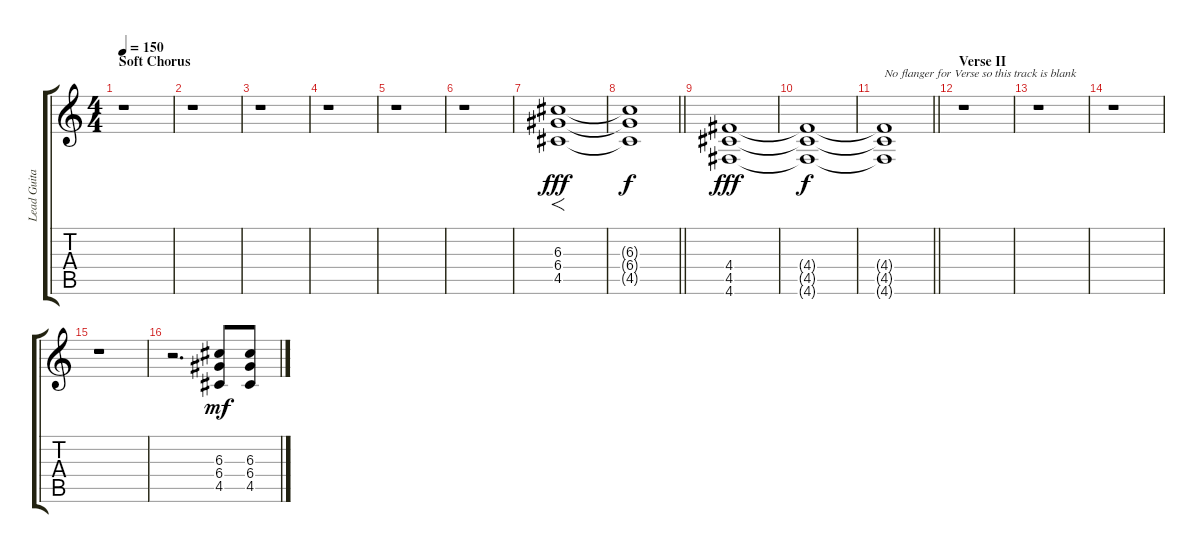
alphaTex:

\track ("Lead Guitar" "Lead Guita") {instrument distortionguitar}
\staff {score tabs}
\tuning (E4 B3 G3 D3 A2 D2) {hide}
\ts (4 4)
\section ("" "Soft Chorus")
\tempo 150
\clef g2
\ks c
r.1{dy fff} |
r.1 |
r.1 |
r.1 |
r.1 |
r.1 |
(6.3 6.4 4.5).1{f} |
\barLineRight lightlight
(6.3{t} 6.4{t} 4.5{t}).1{dy f} |
\section ("" "")
(4.4 4.5 4.6).1{dy fff} |
(4.4{t} 4.5{t} 4.6{t}).1{dy f} |
\barLineRight lightlight
(4.4{t} 4.5{t} 4.6{t}).1{txt "No flanger for Verse so this track is blank"} |
\section ("" "Verse II")
r.1 |
r.1 |
r.1 |
r.1 |
r.2{d} (6.3 6.4 4.5).8{dy mf} (6.3 6.4 4.5).8
